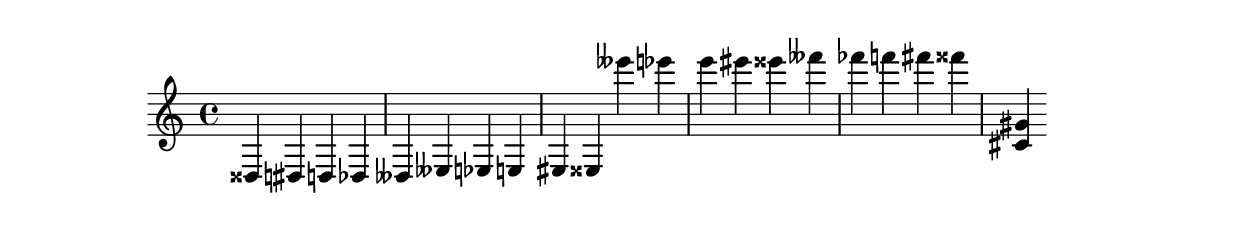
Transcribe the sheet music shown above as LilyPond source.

\version "2.16.0"

\header {

  texidoc = "Ledger lines are shortened when there are accidentals.
This happens only for the single ledger line close to the note head,
and only if the accidental is horizontally close to the head.  "
  
}


\relative c {
  disis
  dis
  d
  des
  deses
  eses
  es
  e
  eis
  eisis
  eses'''
  es
  e
  eis
  eisis
  feses
  fes
  f
  fis
  fisis
  <cis,, gis'>
  
} 

